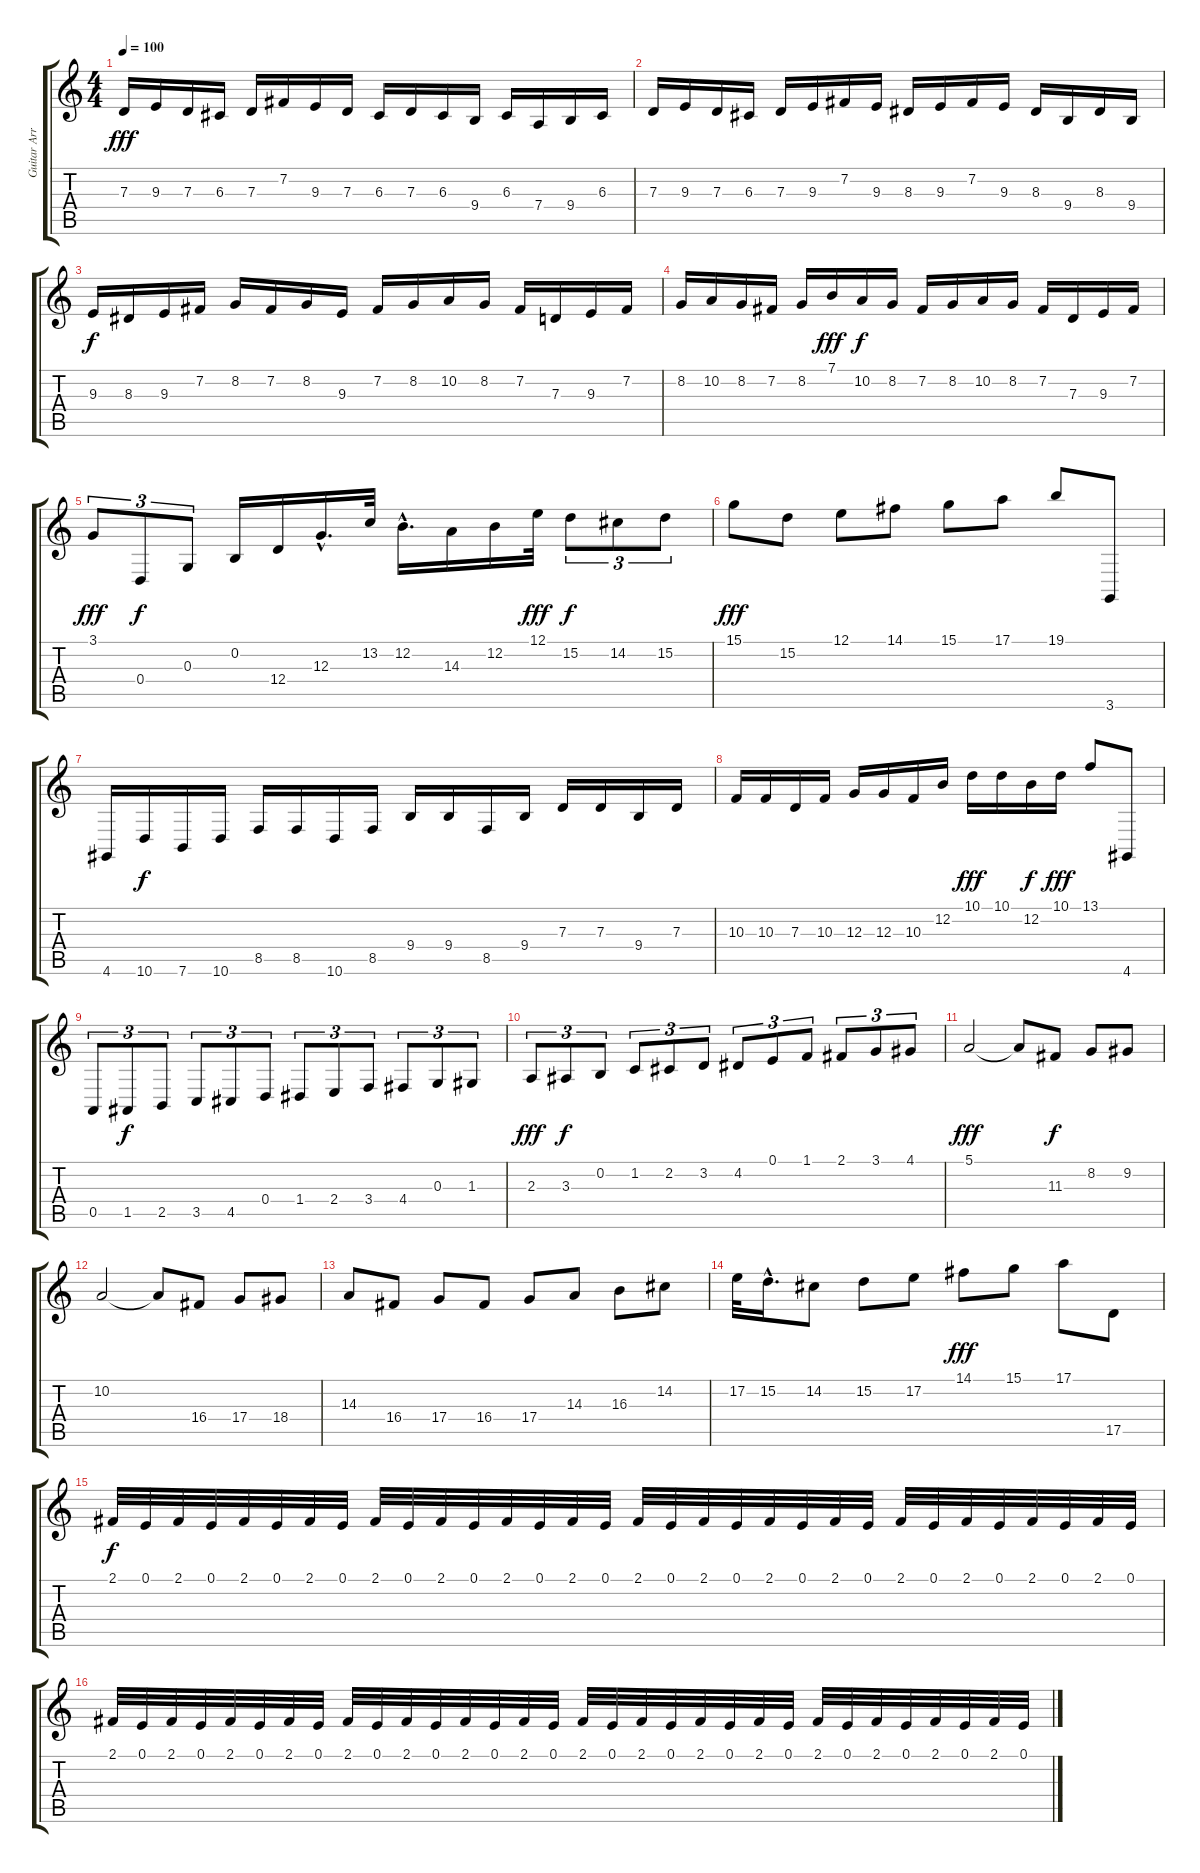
\track ("Guitar Arrangement" "Guitar Arr") {instrument violin}
\staff {score tabs}
\tuning (E4 B3 G3 D3 A2 E2) {hide}
\ts (4 4)
\tempo 100
\clef g2
\ks c
7.3.16{dy fff} 9.3.16 7.3.16 6.3.16 7.3.16 7.2.16 9.3.16 7.3.16 6.3.16 7.3.16 6.3.16 9.4.16 6.3.16 7.4.16 9.4.16 6.3.16 |
7.3.16 9.3.16 7.3.16 6.3.16 7.3.16 9.3.16 7.2.16 9.3.16 8.3.16 9.3.16 7.2.16 9.3.16 8.3.16 9.4.16 8.3.16 9.4.16 |
9.3.16{dy f} 8.3.16 9.3.16 7.2.16 8.2.16 7.2.16 8.2.16 9.3.16 7.2.16 8.2.16 10.2.16 8.2.16 7.2.16 7.3.16 9.3.16 7.2.16 |
8.2.16 10.2.16 8.2.16 7.2.16 8.2.16 7.1.16{dy fff} 10.2.16{dy f} 8.2.16 7.2.16 8.2.16 10.2.16 8.2.16 7.2.16 7.3.16 9.3.16 7.2.16 |
3.1.8{tu (3 2) dy fff} 0.4.8{tu (3 2) dy f} 0.3.8{tu (3 2)} 0.2.16 12.4.16 12.3{hac}.16{d} 13.2.32 12.2{hac}.16{d} 14.3.16 12.2.16 12.1.32{dy fff} 15.2.8{tu (3 2) dy f} 14.2.8{tu (3 2)} 15.2.8{tu (3 2)} |
15.1.8{dy fff} 15.2.8 12.1.8 14.1.8 15.1.8 17.1.8 19.1.8 3.6.8 |
4.6.16 10.6.16{dy f} 7.6.16 10.6.16 8.5.16 8.5.16 10.6.16 8.5.16 9.4.16 9.4.16 8.5.16 9.4.16 7.3.16 7.3.16 9.4.16 7.3.16 |
10.3.16 10.3.16 7.3.16 10.3.16 12.3.16 12.3.16 10.3.16 12.2.16 10.1.16{dy fff} 10.1.16 12.2.16{dy f} 10.1.16{dy fff} 13.1.8 4.6.8 |
0.5.8{tu (3 2)} 1.5.8{tu (3 2) dy f} 2.5.8{tu (3 2)} 3.5.8{tu (3 2)} 4.5.8{tu (3 2)} 0.4.8{tu (3 2)} 1.4.8{tu (3 2)} 2.4.8{tu (3 2)} 3.4.8{tu (3 2)} 4.4.8{tu (3 2)} 0.3.8{tu (3 2)} 1.3.8{tu (3 2)} |
2.3.8{tu (3 2) dy fff} 3.3.8{tu (3 2) dy f} 0.2.8{tu (3 2)} 1.2.8{tu (3 2)} 2.2.8{tu (3 2)} 3.2.8{tu (3 2)} 4.2.8{tu (3 2)} 0.1.8{tu (3 2)} 1.1.8{tu (3 2)} 2.1.8{tu (3 2)} 3.1.8{tu (3 2)} 4.1.8{tu (3 2)} |
5.1.2{dy fff} 5.1{t}.8 11.3.8{dy f} 8.2.8 9.2.8 |
10.2.2 10.2{t}.8 16.4.8 17.4.8 18.4.8 |
14.3.8 16.4.8 17.4.8 16.4.8 17.4.8 14.3.8 16.3.8 14.2.8 |
17.2.32 15.2{hac}.16{d} 14.2.8 15.2.8 17.2.8 14.1.8{dy fff} 15.1.8 17.1.8 17.5.8 |
2.1.32{dy f} 0.1.32 2.1.32 0.1.32 2.1.32 0.1.32 2.1.32 0.1.32 2.1.32 0.1.32 2.1.32 0.1.32 2.1.32 0.1.32 2.1.32 0.1.32 2.1.32 0.1.32 2.1.32 0.1.32 2.1.32 0.1.32 2.1.32 0.1.32 2.1.32 0.1.32 2.1.32 0.1.32 2.1.32 0.1.32 2.1.32 0.1.32 |
2.1.32 0.1.32 2.1.32 0.1.32 2.1.32 0.1.32 2.1.32 0.1.32 2.1.32 0.1.32 2.1.32 0.1.32 2.1.32 0.1.32 2.1.32 0.1.32 2.1.32 0.1.32 2.1.32 0.1.32 2.1.32 0.1.32 2.1.32 0.1.32 2.1.32 0.1.32 2.1.32 0.1.32 2.1.32 0.1.32 2.1.32 0.1.32
